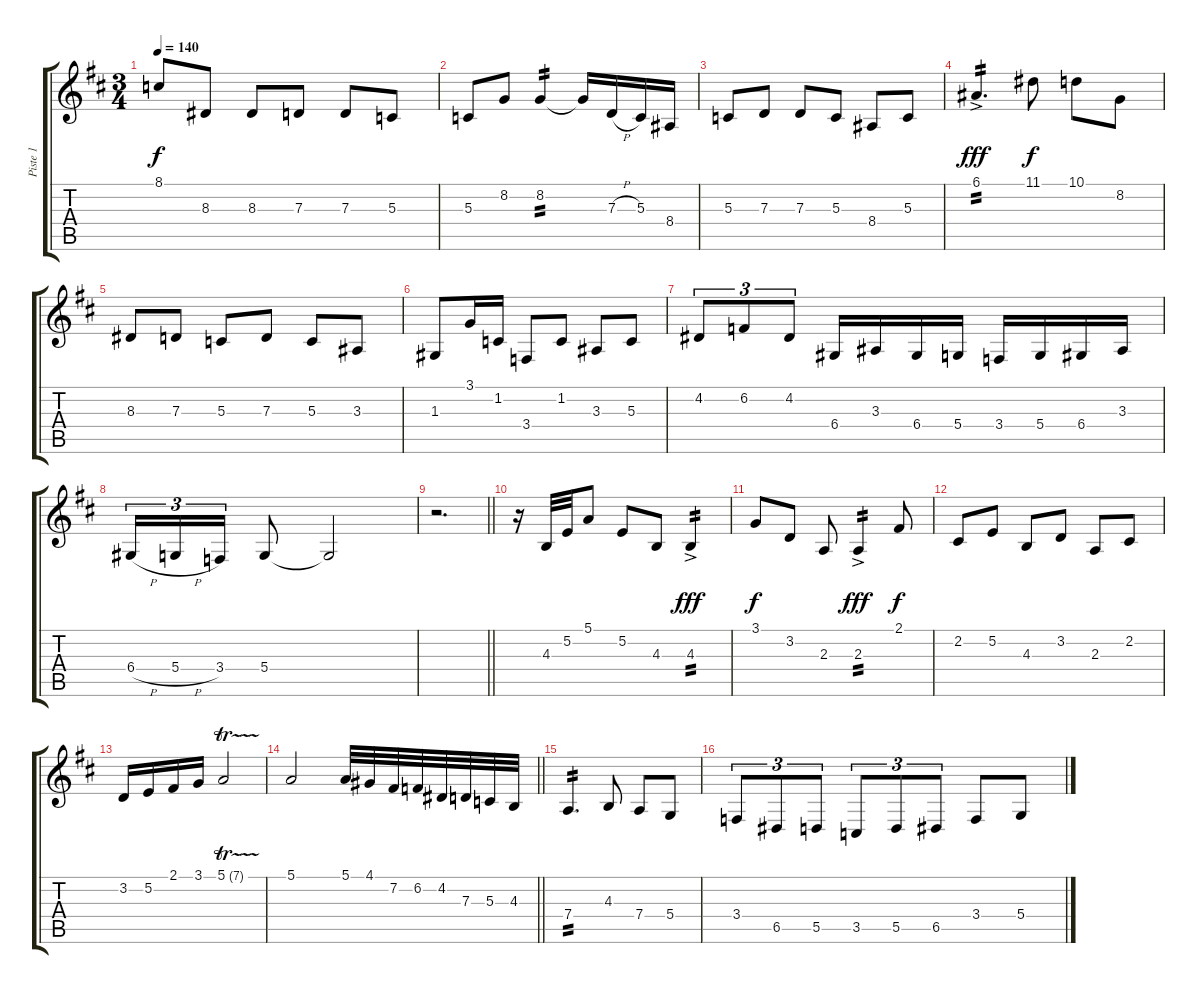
\track ("Piste 1 " "Piste 1 ") {instrument vibraphone}
\staff {score tabs}
\tuning (E4 B3 G3 D3 A2 E2) {hide}
\ts (3 4)
\tempo 140
\clef g2
\ks d
8.1.8{dy f volume 13 balance 8 instrument vibraphone} 8.3.8 8.3.8 7.3.8 7.3.8 5.3.8 |
5.3.8 8.2.8 8.2.4{tp 2} 8.2{t}.16 7.3{h}.16 5.3.16 8.4.16 |
5.3.8 7.3.8 7.3.8 5.3.8 8.4.8 5.3.8 |
6.1{ac}.4{d tp 2 dy fff} 11.1.8{dy f} 10.1.8 8.2.8 |
8.3.8 7.3.8 5.3.8 7.3.8 5.3.8 3.3.8 |
1.3.8 3.1.16 1.2.16 3.4.8 1.2.8 3.3.8 5.3.8 |
4.2.8{tu (3 2)} 6.2.8{tu (3 2)} 4.2.8{tu (3 2)} 6.4.16 3.3.16 6.4.16 5.4.16 3.4.16 5.4.16 6.4.16 3.3.16 |
6.4{h}.16{tu (3 2)} 5.4{h}.16{tu (3 2)} 3.4.16{tu (3 2)} 5.4.8 5.4{t}.2 |
\barLineRight lightlight
r.2{d} |
r.16{volume 15 balance 8 instrument xylophone} 4.3.32 5.2.32 5.1.8 5.2.8 4.3.8 4.3{ac}.4{tp 2 dy fff} |
3.1.8{dy f} 3.2.8 2.3.8 2.3{ac}.4{tp 2 dy fff} 2.1.8{dy f} |
2.2.8 5.2.8 4.3.8 3.2.8 2.3.8 2.2.8 |
3.2.16 5.2.16 2.1.16 3.1.16 5.1{tr (7 32)}.2 |
\barLineRight lightlight
5.1.2 5.1.32 4.1.32 7.2.32 6.2.32 4.2.32 7.3.32 5.3.32 4.3.32 |
7.4.4{d tp 2} 4.3.8 7.4.8 5.4.8 |
3.4.8{tu (3 2)} 6.5.8{tu (3 2)} 5.5.8{tu (3 2)} 3.5.8{tu (3 2)} 5.5.8{tu (3 2)} 6.5.8{tu (3 2)} 3.4.8 5.4.8
